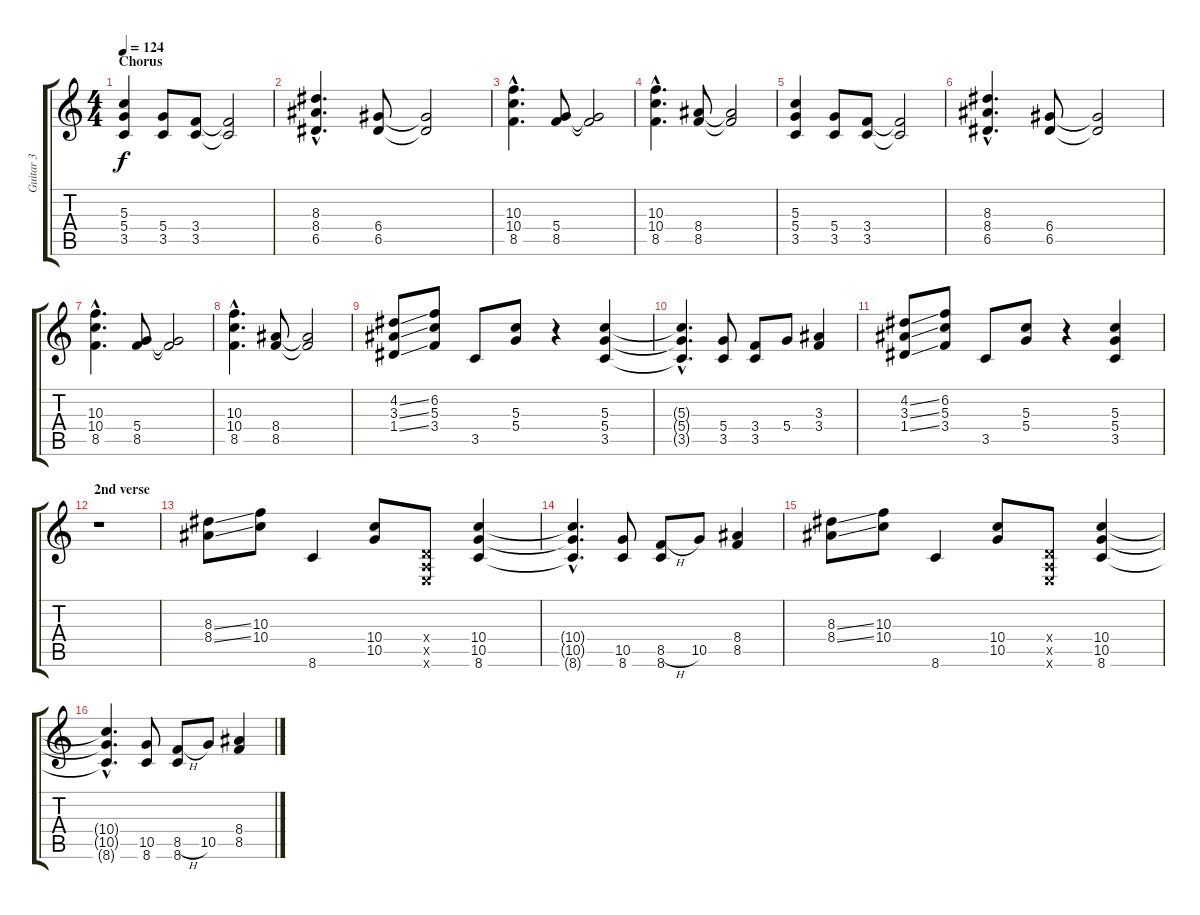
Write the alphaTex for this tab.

\track ("Guitar 3" "Guitar 3") {instrument distortionguitar}
\staff {score tabs}
\tuning (E4 B3 G3 D3 A2 E2) {hide}
\ts (4 4)
\section ("" "Chorus")
\tempo 124
\clef g2
\ks c
(5.3 5.4 3.5).4{dy f} (5.4 3.5).8 (3.4 3.5).8 (3.4{t} 3.5{t}).2 |
(8.3{hac} 8.4{hac} 6.5{hac}).4{d} (6.4 6.5).8 (6.4{t} 6.5{t}).2 |
(10.3{hac} 10.4{hac} 8.5{hac}).4{d} (5.4 8.5).8 (5.4{t} 8.5{t}).2 |
(10.3{hac} 10.4{hac} 8.5{hac}).4{d} (8.4 8.5).8 (8.4{t} 8.5{t}).2 |
(5.3 5.4 3.5).4 (5.4 3.5).8 (3.4 3.5).8 (3.4{t} 3.5{t}).2 |
(8.3{hac} 8.4{hac} 6.5{hac}).4{d} (6.4 6.5).8 (6.4{t} 6.5{t}).2 |
(10.3{hac} 10.4{hac} 8.5{hac}).4{d} (5.4 8.5).8 (5.4{t} 8.5{t}).2 |
(10.3{hac} 10.4{hac} 8.5{hac}).4{d} (8.4 8.5).8 (8.4{t} 8.5{t}).2 |
(4.2{ss} 3.3{ss} 1.4{ss}).8 (6.2 5.3 3.4).8 3.5.8 (5.3 5.4).8 r.4 (5.3 5.4 3.5).4 |
(5.3{hac t} 5.4{hac t} 3.5{hac t}).4{d} (5.4 3.5).8 (3.4 3.5).8 5.4.8 (3.3 3.4).4 |
(4.2{ss} 3.3{ss} 1.4{ss}).8 (6.2 5.3 3.4).8 3.5.8 (5.3 5.4).8 r.4 (5.3 5.4 3.5).4 |
\section ("" "2nd verse")
r.1 |
(8.3{ss} 8.4{ss}).8 (10.3 10.4).8 8.6.4 (10.4 10.5).8 (0.4{x} 0.5{x} 0.6{x}).8 (10.4 10.5 8.6).4 |
(10.4{hac t} 10.5{hac t} 8.6{hac t}).4{d} (10.5 8.6).8 (8.5{h} 8.6).8 10.5.8 (8.4 8.5).4 |
(8.3{ss} 8.4{ss}).8 (10.3 10.4).8 8.6.4 (10.4 10.5).8 (0.4{x} 0.5{x} 0.6{x}).8 (10.4 10.5 8.6).4 |
(10.4{hac t} 10.5{hac t} 8.6{hac t}).4{d} (10.5 8.6).8 (8.5{h} 8.6).8 10.5.8 (8.4 8.5).4
